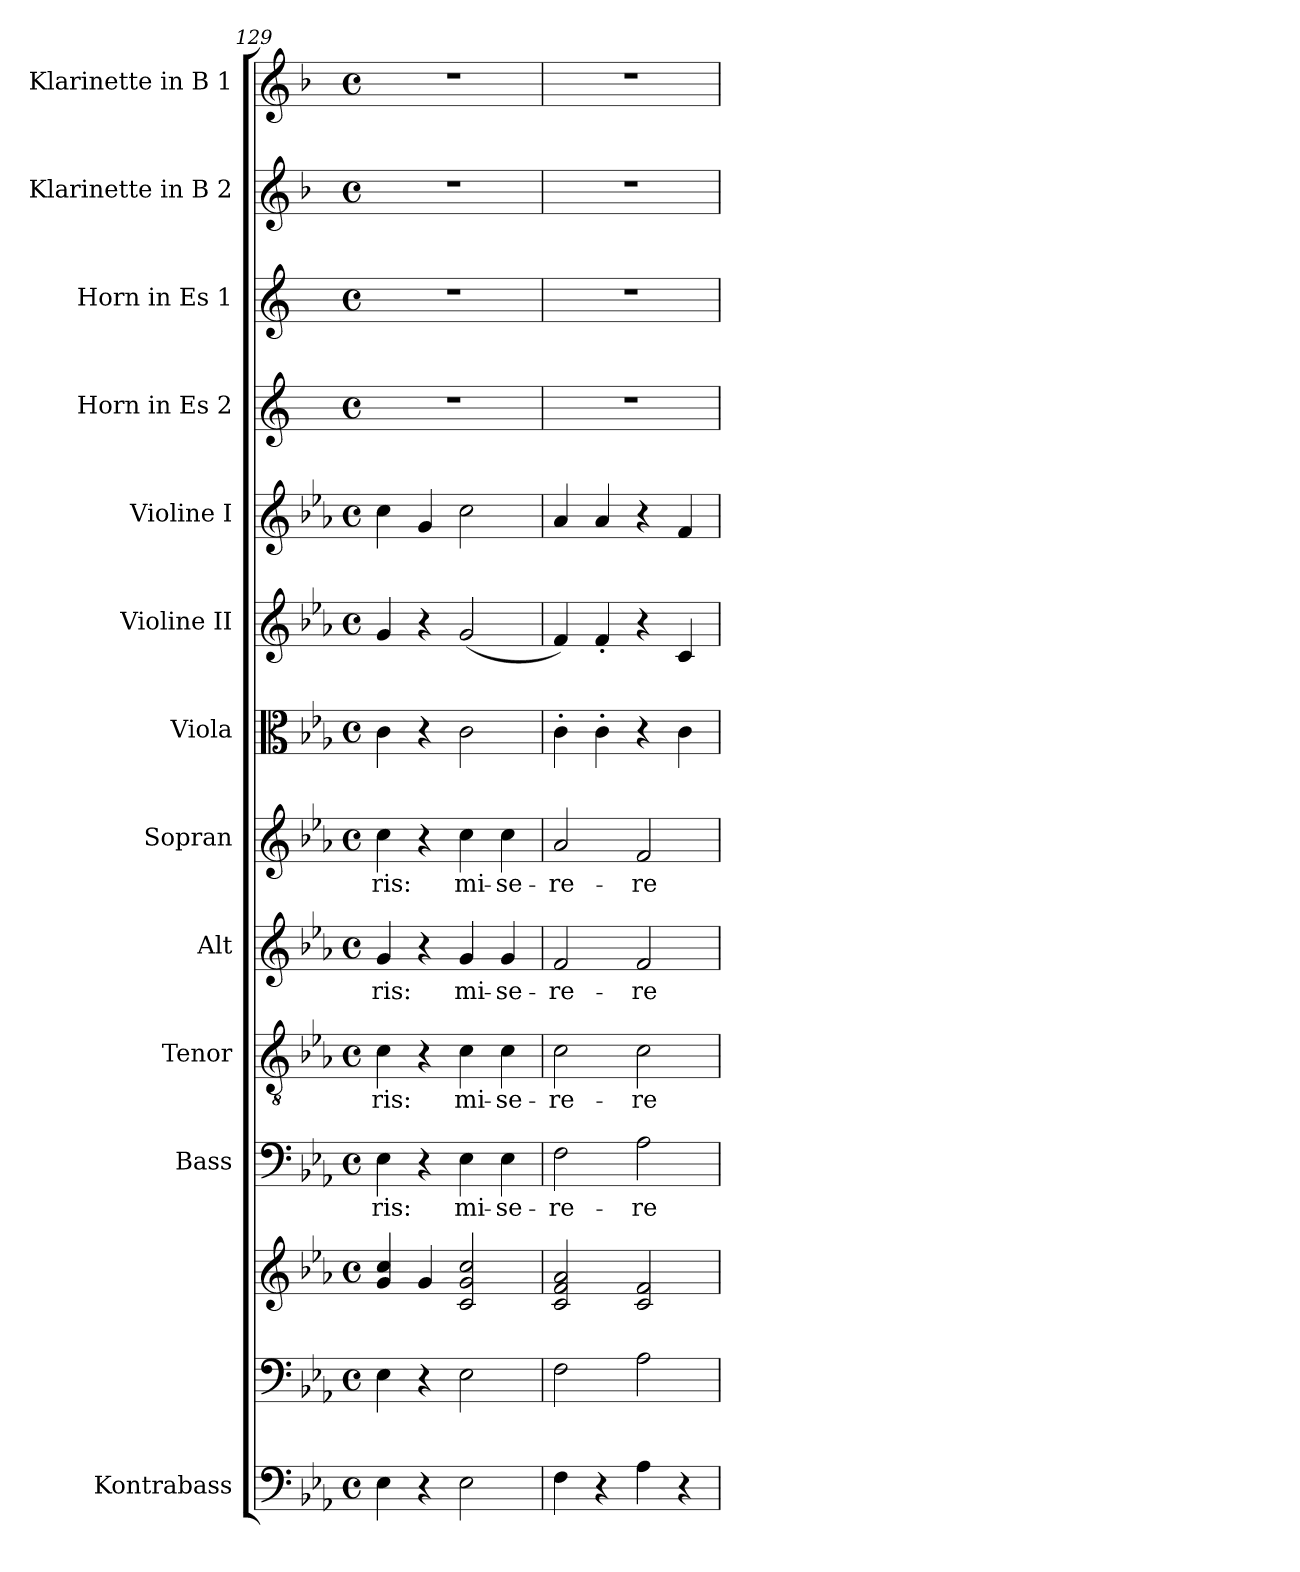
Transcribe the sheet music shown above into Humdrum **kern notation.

**kern	**kern	**kern	**kern	**text	**kern	**text	**kern	**text	**kern	**text	**kern	**kern	**kern	**kern	**kern	**kern	**kern
*part13	*part12	*part12	*part11	*part11	*part10	*part10	*part9	*part9	*part8	*part8	*part7	*part6	*part5	*part4	*part3	*part2	*part1
*staff14	*staff13	*staff12	*staff11	*staff11	*staff10	*staff10	*staff9	*staff9	*staff8	*staff8	*staff7	*staff6	*staff5	*staff4	*staff3	*staff2	*staff1
*I"Kontrabass	*	*	*I"Bass	*	*I"Tenor	*	*I"Alt	*	*I"Sopran	*	*I"Viola	*I"Violine II	*I"Violine I	*I"Horn in Es 2	*I"Horn in Es 1	*I"Klarinette in B 2	*I"Klarinette in B 1
*I'Kb.	*	*	*I'B	*	*I'T	*	*I'A	*	*I'S	*	*I'Vla.	*I'Vl. II	*I'Vl. I	*I'Hrn. 2	*I'Hrn. 1	*	*
*clefF4	*clefF4	*clefG2	*clefF4	*	*clefGv2	*	*clefG2	*	*clefG2	*	*clefC3	*clefG2	*clefG2	*clefG2	*clefG2	*clefG2	*clefG2
*ITrd7c12	*	*	*	*	*	*	*	*	*	*	*	*	*	*ITrd5c9	*ITrd5c9	*ITrd1c2	*ITrd1c2
*k[b-e-a-]	*k[b-e-a-]	*k[b-e-a-]	*k[b-e-a-]	*	*k[b-e-a-]	*	*k[b-e-a-]	*	*k[b-e-a-]	*	*k[b-e-a-]	*k[b-e-a-]	*k[b-e-a-]	*k[b-e-a-]	*k[b-e-a-]	*k[b-e-a-]	*k[b-e-a-]
*E-:	*E-:	*E-:	*E-:	*	*E-:	*	*E-:	*	*E-:	*	*E-:	*E-:	*E-:	*E-:	*E-:	*E-:	*E-:
*M4/4	*M4/4	*M4/4	*M4/4	*	*M4/4	*	*M4/4	*	*M4/4	*	*M4/4	*M4/4	*M4/4	*M4/4	*M4/4	*M4/4	*M4/4
*met(c)	*met(c)	*met(c)	*met(c)	*	*met(c)	*	*met(c)	*	*met(c)	*	*met(c)	*met(c)	*met(c)	*met(c)	*met(c)	*met(c)	*met(c)
=129	=129	=129	=129	=129	=129	=129	=129	=129	=129	=129	=129	=129	=129	=129	=129	=129	=129
!	!	!	!	!LO:LY:b	!	!LO:LY:b	!	!LO:LY:b	!	!LO:LY:b	!	!	!	!	!	!	!
4EE-\	4E-\	4g/ 4cc/	4E-\	-ris:	4c\	-ris:	4g/	-ris:	4cc\	-ris:	4c\	4g/	4cc\	1r	1r	1r	1r
4r	4r	4g/	4r	.	4r	.	4r	.	4r	.	4r	4r	4g/	.	.	.	.
!	!	!	!	!LO:LY:b	!	!LO:LY:b	!	!LO:LY:b	!	!LO:LY:b	!	!	!	!	!	!	!
2EE-\	2E-\	2c/ 2g/ 2cc/	4E-\	mi-	4c\	mi-	4g/	mi-	4cc\	mi-	2c\	(<2g/	2cc\	.	.	.	.
!	!	!	!	!LO:LY:b	!	!LO:LY:b	!	!LO:LY:b	!	!LO:LY:b	!	!	!	!	!	!	!
.	.	.	4E-\	-se-	4c\	-se-	4g/	-se-	4cc\	-se-	.	.	.	.	.	.	.
=130	=130	=130	=130	=130	=130	=130	=130	=130	=130	=130	=130	=130	=130	=130	=130	=130	=130
!	!	!	!	!LO:LY:b	!	!LO:LY:b	!	!LO:LY:b	!	!LO:LY:b	!	!	!	!	!	!	!
4FF\	2F\	2c/ 2f/ 2a-/	2F\	-re-	2c\	-re-	2f/	-re-	2a-/	-re-	4c'>\	4f/)	4a-/	1r	1r	1r	1r
4r	.	.	.	.	.	.	.	.	.	.	4c'>\	4f'</	4a-/	.	.	.	.
!	!	!	!	!LO:LY:b	!	!LO:LY:b	!	!LO:LY:b	!	!LO:LY:b	!	!	!	!	!	!	!
4AA-\	2A-\	2c/ 2f/	2A-\	-re	2c\	-re	2f/	-re	2f/	-re	4r	4r	4r	.	.	.	.
4r	.	.	.	.	.	.	.	.	.	.	4c\	4c/	4f/	.	.	.	.
=	=	=	=	=	=	=	=	=	=	=	=	=	=	=	=	=	=
*-	*-	*-	*-	*-	*-	*-	*-	*-	*-	*-	*-	*-	*-	*-	*-	*-	*-
